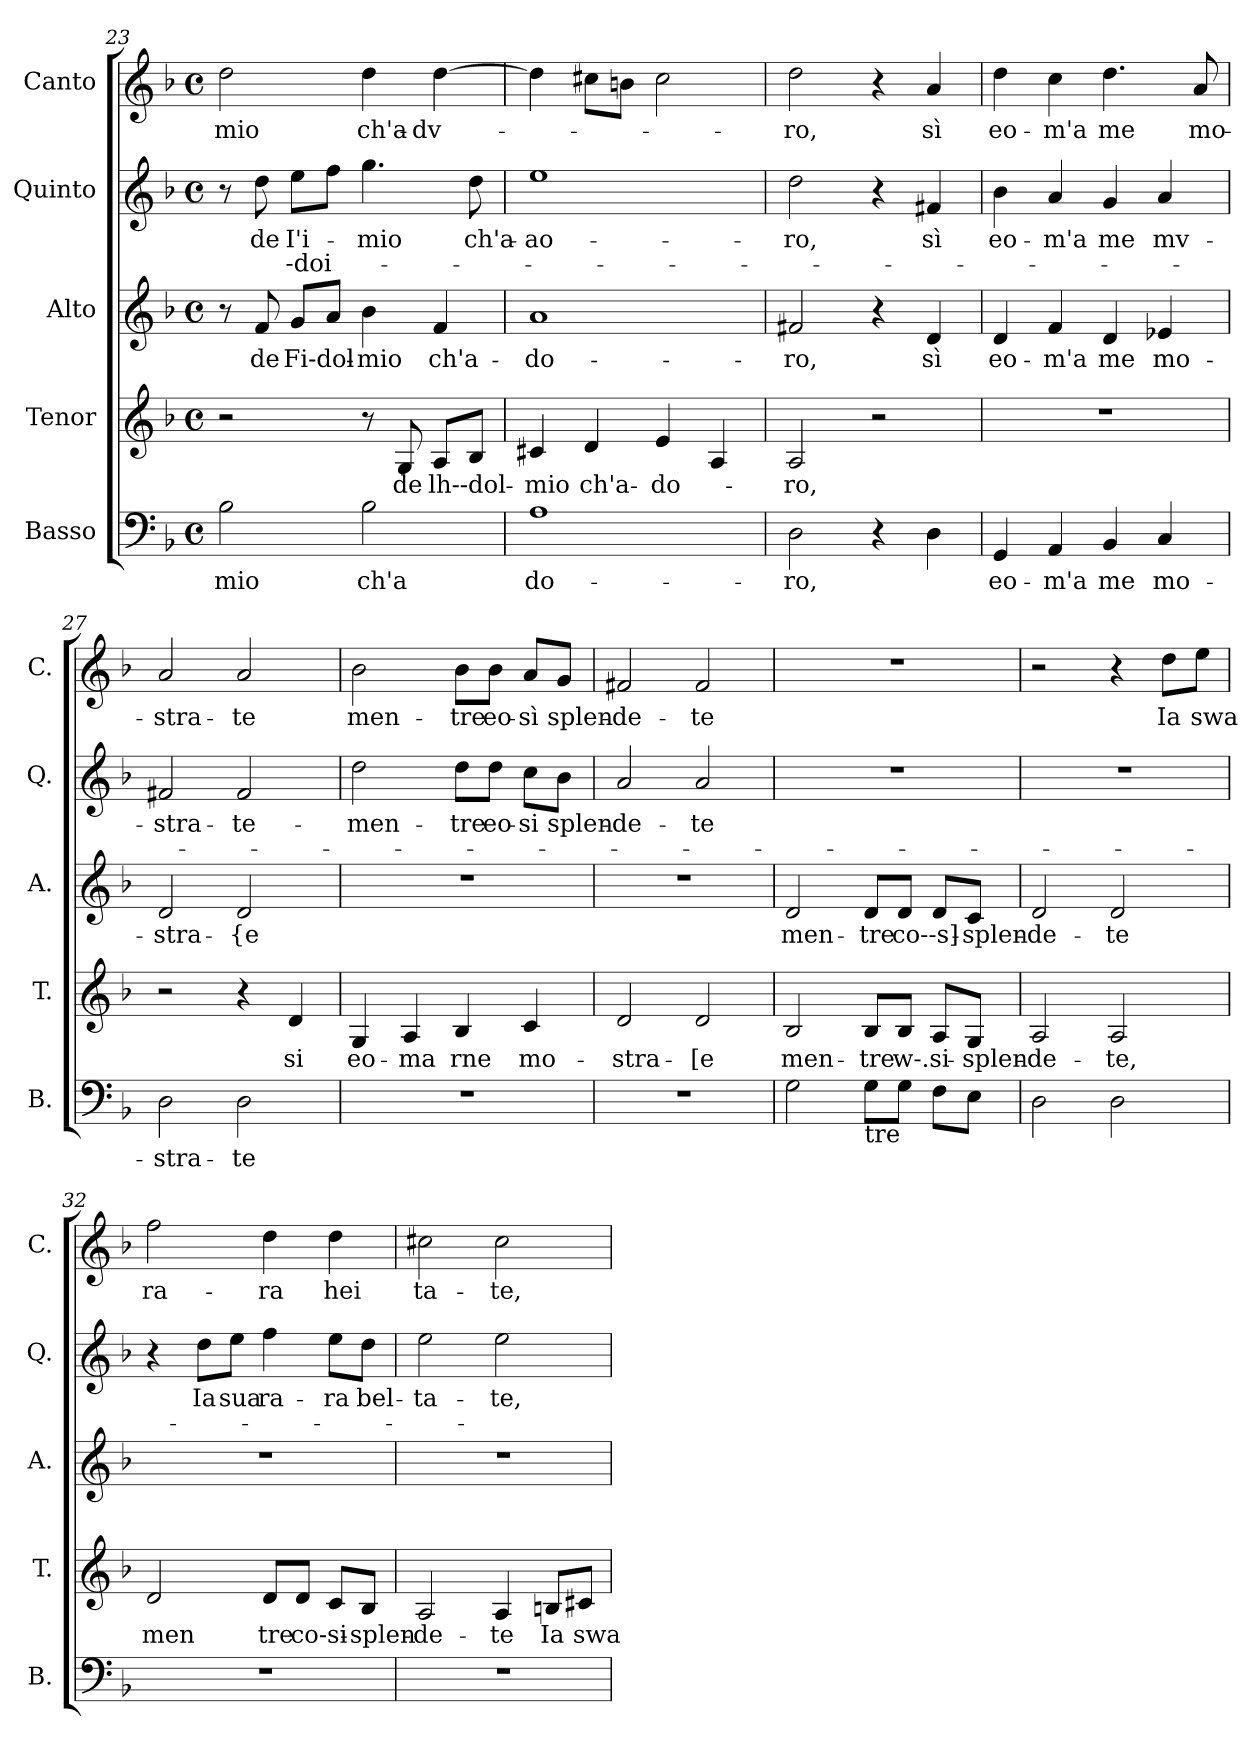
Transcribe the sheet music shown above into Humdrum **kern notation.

**kern	**text	**kern	**text	**kern	**text	**kern	**text	**text	**kern	**text
*part5	*part5	*part4	*part4	*part3	*part3	*part2	*part2	*part2	*part1	*part1
*staff5	*staff5	*staff4	*staff4	*staff3	*staff3	*staff2	*staff2	*staff2	*staff1	*staff1
*I"Basso	*	*I"Tenor	*	*I"Alto	*	*I"Quinto	*	*	*I"Canto	*
*I'B.	*	*I'T.	*	*I'A.	*	*I'Q.	*	*	*I'C.	*
*clefF4	*	*clefG2	*	*clefG2	*	*clefG2	*	*	*clefG2	*
*k[b-]	*	*k[b-]	*	*k[b-]	*	*k[b-]	*	*	*k[b-]	*
*F:	*	*F:	*	*F:	*	*F:	*	*	*F:	*
*M4/4	*	*M4/4	*	*M4/4	*	*M4/4	*	*	*M4/4	*
*met(c)	*	*met(c)	*	*met(c)	*	*met(c)	*	*	*met(c)	*
=23	=23	=23	=23	=23	=23	=23	=23	=23	=23	=23
!	!LO:LY:b	!	!	!	!	!	!	!	!	!LO:LY:b
2B-\	-mio	2r	.	8r	.	8r	.	.	2dd\	-mio
!	!	!	!	!	!LO:LY:b	!	!LO:LY:b	!	!	!
.	.	.	.	8f/	-de	8dd\	-de	.	.	.
!	!	!	!	!	!LO:LY:b	!	!LO:LY:b	!LO:LY:b	!	!
.	.	.	.	8g/L	-Fi-dol-	8ee\L	-I'i-	--doi-	.	.
.	.	.	.	8a/J	.	8ff\J	.	.	.	.
!	!LO:LY:b	!	!	!	!LO:LY:b	!	!LO:LY:b	!	!	!LO:LY:b
2B-\	-ch'a	8r	.	4b-\	-mio	4.gg\	-mio	.	4dd\	-ch'a-
!	!	!	!LO:LY:b	!	!	!	!	!	!	!
.	.	8G/	-de	.	.	.	.	.	.	.
!	!	!	!LO:LY:b	!	!LO:LY:b	!	!	!	!	!LO:LY:b
.	.	8A/L	-lh--dol-	4f/	-ch'a-	.	.	.	[4dd\	-dv-
!	!	!	!	!	!	!	!LO:LY:b	!	!	!
.	.	8B-/J	.	.	.	8dd\	-ch'a-	.	.	.
!!LO:LB:g=z
=24	=24	=24	=24	=24	=24	=24	=24	=24	=24	=24
!	!LO:LY:b	!	!LO:LY:b	!	!LO:LY:b	!	!LO:LY:b	!	!	!
1A	-do-	4c#X/	-mio	1a	-do-	1ee	-ao-	.	4dd\]	.
!	!	!	!LO:LY:b	!	!	!	!	!	!	!
.	.	4d/	-ch'a-	.	.	.	.	.	8cc#X\L	.
.	.	.	.	.	.	.	.	.	8bn\J	.
!	!	!	!LO:LY:b	!	!	!	!	!	!	!
.	.	4e/	-do-	.	.	.	.	.	2cc#\	.
.	.	4A/	.	.	.	.	.	.	.	.
=25	=25	=25	=25	=25	=25	=25	=25	=25	=25	=25
!	!LO:LY:b	!	!LO:LY:b	!	!LO:LY:b	!	!LO:LY:b	!	!	!LO:LY:b
2D\	-ro,	2A/	-ro,	2f#X/	-ro,	2dd\	-ro,	.	2dd\	-ro,
4r	.	2r	.	4r	.	4r	.	.	4r	.
!	!	!	!	!	!LO:LY:b	!	!LO:LY:b	!	!	!LO:LY:b
4D\	.	.	.	4d/	-sì	4f#X/	-sì	.	4a/	-sì
=26	=26	=26	=26	=26	=26	=26	=26	=26	=26	=26
!	!LO:LY:b	!	!	!	!LO:LY:b	!	!LO:LY:b	!	!	!LO:LY:b
4GG/	-eo-	1r	.	4d/	-eo-	4b-\	-eo-	.	4dd\	-eo-
!	!LO:LY:b	!	!	!	!LO:LY:b	!	!LO:LY:b	!	!	!LO:LY:b
4AA/	-m'a	.	.	4f/	-m'a	4a/	-m'a	.	4cc\	-m'a
!	!LO:LY:b	!	!	!	!LO:LY:b	!	!LO:LY:b	!	!	!LO:LY:b
4BB-/	-me	.	.	4d/	-me	4g/	-me	.	4.dd\	-me
!	!LO:LY:b	!	!	!	!LO:LY:b	!	!LO:LY:b	!	!	!
4C/	-mo-	.	.	4e-X/	-mo-	4a/	-mv-	.	.	.
!	!	!	!	!	!	!	!	!	!	!LO:LY:b
.	.	.	.	.	.	.	.	.	8a/	-mo-
=27	=27	=27	=27	=27	=27	=27	=27	=27	=27	=27
!	!LO:LY:b	!	!	!	!LO:LY:b	!	!LO:LY:b	!	!	!LO:LY:b
2D\	-stra-	2r	.	2d/	-stra-	2f#X/	-stra-	.	2a/	-stra-
!	!LO:LY:b	!	!	!	!LO:LY:b	!	!LO:LY:b	!	!	!LO:LY:b
2D\	-te	4r	.	2d/	-{e	2f#/	-te-	.	2a/	-te
!	!	!	!LO:LY:b	!	!	!	!	!	!	!
.	.	4d/	-si	.	.	.	.	.	.	.
=28	=28	=28	=28	=28	=28	=28	=28	=28	=28	=28
!	!	!	!LO:LY:b	!	!	!	!LO:LY:b	!	!	!LO:LY:b
1r	.	4G/	-eo-	1r	.	2dd\	-men-	.	2b-\	-men-
!	!	!	!LO:LY:b	!	!	!	!	!	!	!
.	.	4A/	-ma	.	.	.	.	.	.	.
!	!	!	!LO:LY:b	!	!	!	!LO:LY:b	!	!	!LO:LY:b
.	.	4B-/	-rne	.	.	8dd\L	-tre	.	8b-\L	-tre
!	!	!	!	!	!	!	!LO:LY:b	!	!	!LO:LY:b
.	.	.	.	.	.	8dd\J	-eo-	.	8b-\J	-eo-
!	!	!	!LO:LY:b	!	!	!	!LO:LY:b	!	!	!LO:LY:b
.	.	4c/	-mo-	.	.	8cc\L	-si	.	8a/L	-sì
!	!	!	!	!	!	!	!LO:LY:b	!	!	!LO:LY:b
.	.	.	.	.	.	8b-\J	-splen-	.	8g/J	-splen-
=29	=29	=29	=29	=29	=29	=29	=29	=29	=29	=29
!	!	!	!LO:LY:b	!	!	!	!LO:LY:b	!	!	!LO:LY:b
1r	.	2d/	-stra-	1r	.	2a/	-de-	.	2f#X/	-de-
!	!	!	!LO:LY:b	!	!	!	!LO:LY:b	!	!	!LO:LY:b
.	.	2d/	-[e	.	.	2a/	-te	.	2f#/	-te
=30	=30	=30	=30	=30	=30	=30	=30	=30	=30	=30
!	!	!	!LO:LY:b	!	!LO:LY:b	!	!	!	!	!
2G\	.	2B-/	-men-	2d/	-men-	1r	.	.	1r	.
!LO:TX:b:t=tre	!	!	!	!	!	!	!	!	!	!
!	!	!	!LO:LY:b	!	!LO:LY:b	!	!	!	!	!
8G\L	.	8B-/L	-tre	8d/L	-tre	.	.	.	.	.
!	!	!	!LO:LY:b	!	!LO:LY:b	!	!	!	!	!
8G\J	.	8B-/J	-w-.si-	8d/J	-co--s]-	.	.	.	.	.
8F\L	.	8A/L	.	8d/L	.	.	.	.	.	.
!	!	!	!LO:LY:b	!	!LO:LY:b	!	!	!	!	!
8E\J	.	8G/J	-splen-	8c/J	-splen-	.	.	.	.	.
!!LO:LB:g=z
=31	=31	=31	=31	=31	=31	=31	=31	=31	=31	=31
!	!	!	!LO:LY:b	!	!LO:LY:b	!	!	!	!	!
2D\	.	2A/	-de-	2d/	-de-	1r	.	.	2r	.
!	!	!	!LO:LY:b	!	!LO:LY:b	!	!	!	!	!
2D\	.	2A/	-te,	2d/	-te	.	.	.	4r	.
!	!	!	!	!	!	!	!	!	!	!LO:LY:b
.	.	.	.	.	.	.	.	.	8dd\L	-Ia
!	!	!	!	!	!	!	!	!	!	!LO:LY:b
.	.	.	.	.	.	.	.	.	8ee\J	-swa
=32	=32	=32	=32	=32	=32	=32	=32	=32	=32	=32
!	!	!	!LO:LY:b	!	!	!	!	!	!	!LO:LY:b
1r	.	2d/	-men	1r	.	4r	.	.	2ff\	-ra-
!	!	!	!	!	!	!	!LO:LY:b	!	!	!
.	.	.	.	.	.	8dd\L	-Ia	.	.	.
!	!	!	!	!	!	!	!LO:LY:b	!	!	!
.	.	.	.	.	.	8ee\J	-sua	.	.	.
!	!	!	!LO:LY:b	!	!	!	!LO:LY:b	!	!	!LO:LY:b
.	.	8d/L	-tre	.	.	4ff\	-ra-	.	4dd\	-ra
!	!	!	!LO:LY:b	!	!	!	!	!	!	!
.	.	8d/J	-co-si-	.	.	.	.	.	.	.
!	!	!	!	!	!	!	!LO:LY:b	!	!	!LO:LY:b
.	.	8c/L	.	.	.	8ee\L	-ra	.	4dd\	-hei
!	!	!	!LO:LY:b	!	!	!	!LO:LY:b	!	!	!
.	.	8B-/J	-splen-	.	.	8dd\J	-bel-	.	.	.
=33	=33	=33	=33	=33	=33	=33	=33	=33	=33	=33
!	!	!	!LO:LY:b	!	!	!	!LO:LY:b	!	!	!LO:LY:b
1r	.	2A/	-de-	1r	.	2ee\	-ta-	.	2cc#X\	-ta-
!	!	!	!LO:LY:b	!	!	!	!LO:LY:b	!	!	!LO:LY:b
.	.	4A/	-te	.	.	2ee\	-te,	.	2cc#\	-te,
!	!	!	!LO:LY:b	!	!	!	!	!	!	!
.	.	8Bn/L	-Ia	.	.	.	.	.	.	.
!	!	!	!LO:LY:b	!	!	!	!	!	!	!
.	.	8c#X/J	-swa	.	.	.	.	.	.	.
=	=	=	=	=	=	=	=	=	=	=
*-	*-	*-	*-	*-	*-	*-	*-	*-	*-	*-
